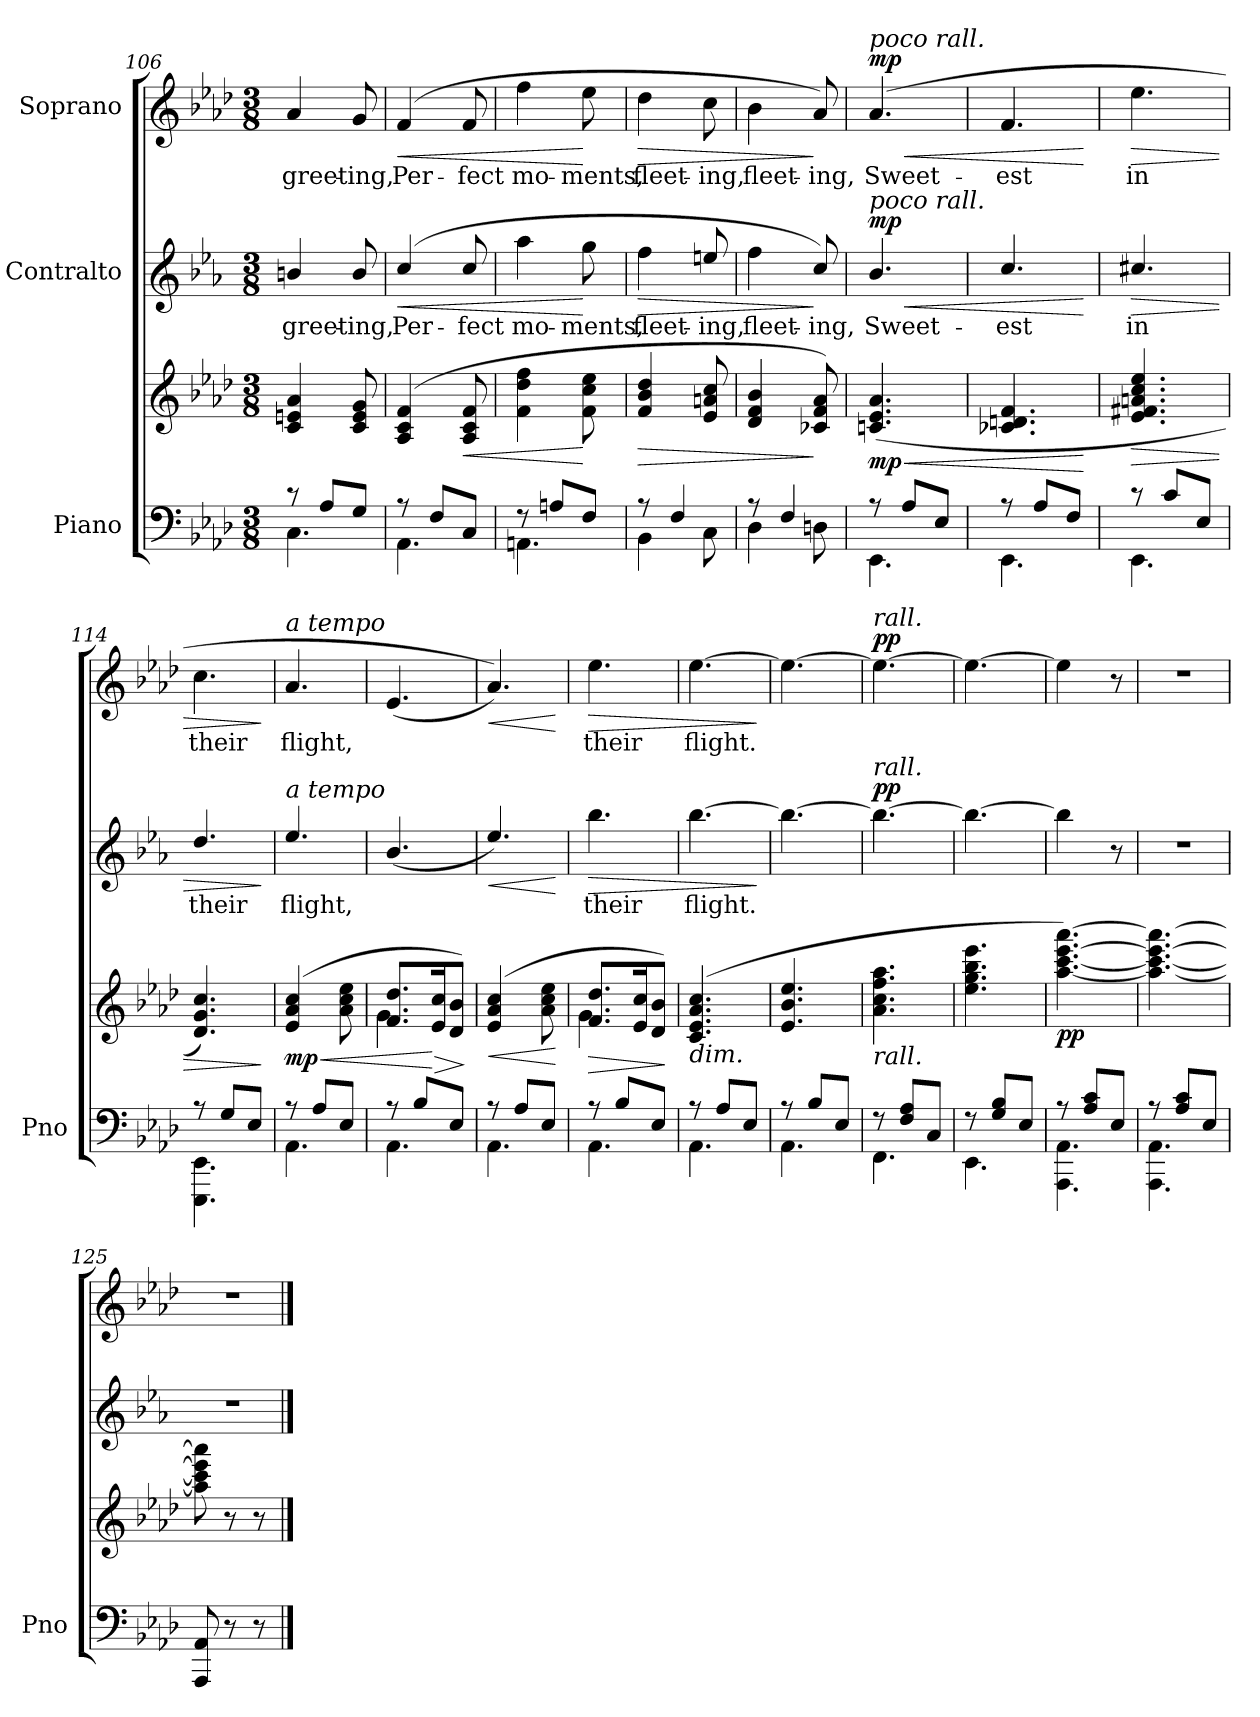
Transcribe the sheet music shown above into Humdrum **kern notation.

**kern	**kern	**dynam	**kern	**text	**dynam	**kern	**text	**dynam
*part3	*part3	*part3	*part2	*part2	*part2	*part1	*part1	*part1
*staff4	*staff3	*staff3/4	*staff2	*staff2	*staff2	*staff1	*staff1	*staff1
*I"Piano	*	*	*I"Contralto	*	*	*I"Soprano	*	*
*I'Pno	*	*	*	*	*	*	*	*
*clefF4	*clefG2	*	*clefG2	*	*	*clefG2	*	*
*	*	*	*ITrd4c7	*	*	*	*	*
*k[b-e-a-d-]	*k[b-e-a-d-]	*	*k[b-e-a-d-]	*	*	*k[b-e-a-d-]	*	*
*M3/8	*M3/8	*	*M3/8	*	*	*M3/8	*	*
=106	=106	=106	=106	=106	=106	=106	=106	=106
*^	*	*	*	*	*	*	*	*
8r	4.C\	4c/ 4en/ 4a-/	.	4en/	greet-	.	4a-/	greet-	.
8A-/L	.	.	.	.	.	.	.	.	.
8G/J	.	8c/ 8e/ 8g/	.	8e/	-ing,	.	8g/	-ing,	.
=107	=107	=107	=107	=107	=107	=107	=107	=107	=107
!	!	!	!	!	!	!LO:HP:b	!	!	!LO:HP:b
8r	4.AA-\	(4A-/ 4c/ 4f/	.	(4f/	Per-	<	(4f/	Per-	<
8F/L	.	.	.	.	.	.	.	.	.
!	!	!	!LO:HP:b	!	!	!	!	!	!
8C/J	.	8A-/ 8c/ 8f/	<	8f/	-fect	.	8f/	-fect	.
=108	=108	=108	=108	=108	=108	=108	=108	=108	=108
8r	4.AAn\	4f\ 4dd-\ 4ff\	.	4dd-\	mo-	.	4ff\	mo-	.
8An/L	.	.	.	.	.	.	.	.	.
8F/J	.	8f\ 8cc\ 8ee-\	[	8cc\	-ments,	[	8ee-\	-ments,	[
=109	=109	=109	=109	=109	=109	=109	=109	=109	=109
!	!	!	!LO:HP:b	!	!	!LO:HP:b	!	!	!LO:HP:b
8r	4BB-\	4f/ 4b-/ 4dd-/	>	4b-\	fleet-	>	4dd-\	fleet-	>
4F/	.	.	.	.	.	.	.	.	.
.	8C\	8e-/ 8an/ 8cc/	.	8an/	-ing,	.	8cc\	-ing,	.
=110	=110	=110	=110	=110	=110	=110	=110	=110	=110
8r	4D-\	4d-/ 4f/ 4b-/	.	4b-\	fleet-	.	4b-\	fleet-	.
4F/	.	.	.	.	.	.	.	.	.
.	8Dn\	8c-X/ 8f/ 8a-/)	]	8f/)	-ing,	]	8a-/)	-ing,	]
=111	=111	=111	=111	=111	=111	=111	=111	=111	=111
!	!	!	!	!	!	!	!LO:TX:a:i:t=poco rall.	!	!
!	!	!	!	!LO:TX:a:i:t=poco rall.	!	!	!	!	!
!	!	!	!LO:HP:b	!	!	!LO:HP:b	!	!	!LO:HP:b
!	!	!	!LO:DY:n=1:b	!	!	!LO:DY:n=1:a	!	!	!LO:DY:n=1:a
8r	4.EE-\	(4.cn/ 4.e-/ 4.a-/	< mp	4.e-/	Sweet-	< mp	(4.a-/	Sweet-	< mp
8A-/L	.	.	.	.	.	.	.	.	.
8E-/J	.	.	.	.	.	.	.	.	.
=112	=112	=112	=112	=112	=112	=112	=112	=112	=112
8r	4.EE-\	4.c-X/ 4.dn/ 4.f/	.	4.f/	-est	.	4.f/	-est	.
8A-/L	.	.	.	.	.	.	.	.	.
8F/J	.	.	.	.	.	.	.	.	.
*v	*v	*	*	*	*	*	*	*	*
.	.	[	.	.	[	.	.	[
=113	=113	=113	=113	=113	=113	=113	=113	=113
*^	*	*	*	*	*	*	*	*
!	!	!	!LO:HP:b	!	!	!LO:HP:b	!	!	!LO:HP:b
8r	4.EE-\	4.e-/ 4.f#X/ 4.an/ 4.cc/ 4.ee-/	>	4.f#X/	in	>	4.ee-\	in	>
8c/L	.	.	.	.	.	.	.	.	.
8E-/J	.	.	.	.	.	.	.	.	.
=114	=114	=114	=114	=114	=114	=114	=114	=114	=114
8r	4.EEE-\ 4.EE-\	4.d-/ 4.g/ 4.cc/)	.	4.g/	their	.	4.cc\	their	.
8G/L	.	.	.	.	.	.	.	.	.
8E-/J	.	.	.	.	.	.	.	.	.
*v	*v	*	*	*	*	*	*	*	*
.	.	]	.	.	]	.	.	]
=115	=115	=115	=115	=115	=115	=115	=115	=115
*^	*	*	*	*	*	*	*	*
!	!	!	!	!	!	!	!LO:TX:a:i:t=a tempo	!	!
!	!	!	!	!LO:TX:a:i:t=a tempo	!	!	!	!	!
!	!	!	!LO:HP:b	!	!	!	!	!	!
!	!	!	!LO:DY:n=1:b	!	!	!	!	!	!
8r	4.AA-\	(4e-/ 4a-/ 4cc/	< mp	4.a-/	flight,	.	4.a-/	flight,	.
8A-/L	.	.	.	.	.	.	.	.	.
8E-/J	.	8a-\ 8cc\ 8ee-\	.	.	.	.	.	.	.
=116	=116	=116	=116	=116	=116	=116	=116	=116	=116
*	*	*^	*	*	*	*	*	*	*
8r	4.AA-\	8.f/ 8.dd-/L	4.g\	.	(4.e-/	.	.	(4.e-/	.	.
8B-/L	.	.	.	.	.	.	.	.	.	.
!	!	!	!	!LO:HP:n=1:b	!	!	!	!	!	!
.	.	16e-/ 16cc/K	.	[ >	.	.	.	.	.	.
8E-/J	.	8d-/ 8b-/J)	.	.	.	.	.	.	.	.
*v	*v	*	*	*	*	*	*	*	*	*
*	*v	*v	*	*	*	*	*	*	*
.	.	]	.	.	.	.	.	.
=117	=117	=117	=117	=117	=117	=117	=117	=117
*^	*	*	*	*	*	*	*	*
!	!	!	!LO:HP:b	!	!	!LO:HP:b	!	!	!LO:HP:b
8r	4.AA-\	(4e-/ 4a-/ 4cc/	<	4.a-/)	.	<	4.a-/))	.	<
8A-/L	.	.	.	.	.	.	.	.	.
8E-/J	.	8a-\ 8cc\ 8ee-\	.	.	.	.	.	.	.
*v	*v	*	*	*	*	*	*	*	*
.	.	[	.	.	[	.	.	[
=118	=118	=118	=118	=118	=118	=118	=118	=118
*^	*	*	*	*	*	*	*	*
!	!	!	!LO:HP:b	!	!	!LO:HP:b	!	!	!LO:HP:b
*	*	*^	*	*	*	*	*	*	*
8r	4.AA-\	8.f/ 8.dd-/L	4.g\	>	4.ee-\	their	>	4.ee-\	their	>
8B-/L	.	.	.	.	.	.	.	.	.	.
.	.	16e-/ 16cc/K	.	.	.	.	.	.	.	.
8E-/J	.	8d-/ 8b-/J)	.	.	.	.	.	.	.	.
*v	*v	*	*	*	*	*	*	*	*	*
*	*v	*v	*	*	*	*	*	*	*
.	.	]	.	.	.	.	.	.
=119	=119	=119	=119	=119	=119	=119	=119	=119
*^	*	*	*	*	*	*	*	*
!	!	!LO:TX:b:i:t=dim.	!	!	!	!	!	!	!
8r	4.AA-\	(4.c/ 4.e-/ 4.a-/ 4.cc/	.	[4.ee-\	flight.	.	[4.ee-\	flight.	.
8A-/L	.	.	.	.	.	.	.	.	.
8E-/J	.	.	.	.	.	.	.	.	.
*v	*v	*	*	*	*	*	*	*	*
.	.	.	.	.	]	.	.	]
=120	=120	=120	=120	=120	=120	=120	=120	=120
*^	*	*	*	*	*	*	*	*
8r	4.AA-\	4.e-/ 4.b-/ 4.ee-/	.	4.ee-\_	.	.	4.ee-\_	.	.
8B-/L	.	.	.	.	.	.	.	.	.
8E-/J	.	.	.	.	.	.	.	.	.
=121	=121	=121	=121	=121	=121	=121	=121	=121	=121
!	!	!	!	!	!	!	!LO:TX:a:i:t=rall.	!	!
!	!	!	!	!LO:TX:a:i:t=rall.	!	!	!	!	!
!	!	!LO:TX:b:i:t=rall.	!	!	!	!	!	!	!
!	!	!	!	!	!	!LO:DY:a	!	!	!LO:DY:a
8r	4.FF\	4.a-\ 4.cc\ 4.ff\ 4.aa-\	.	4.ee-\_	.	pp	4.ee-\_	.	pp
8F/ 8A-/L	.	.	.	.	.	.	.	.	.
8C/J	.	.	.	.	.	.	.	.	.
=122	=122	=122	=122	=122	=122	=122	=122	=122	=122
8r	4.EE-\	4.ee-\ 4.gg\ 4.bb-\ 4.eee-\	.	4.ee-\_	.	.	4.ee-\_	.	.
8G/ 8B-/L	.	.	.	.	.	.	.	.	.
8E-/J	.	.	.	.	.	.	.	.	.
=123	=123	=123	=123	=123	=123	=123	=123	=123	=123
!	!	!	!LO:DY:b	!	!	!	!	!	!
8r	4.AAA-\ 4.AA-\	[4.aa-\ [4.ccc\ [4.eee-\ [4.aaa-\)	pp	4ee-\]	.	.	4ee-\]	.	.
8A-/ 8c/L	.	.	.	.	.	.	.	.	.
8E-/J	.	.	.	8r	.	.	8r	.	.
=124	=124	=124	=124	=124	=124	=124	=124	=124	=124
8r	4.AAA-\ 4.AA-\	4.aa-\_ 4.ccc\_ 4.eee-\_ 4.aaa-\_	.	4.r	.	.	4.r	.	.
8A-/ 8c/L	.	.	.	.	.	.	.	.	.
8E-/J	.	.	.	.	.	.	.	.	.
*v	*v	*	*	*	*	*	*	*	*
=125	=125	=125	=125	=125	=125	=125	=125	=125
8AAA-/ 8AA-/	8aa-\] 8ccc\] 8eee-\] 8aaa-\]	.	4.r	.	.	4.r	.	.
8r	8r	.	.	.	.	.	.	.
8r	8r	.	.	.	.	.	.	.
==	==	==	==	==	==	==	==	==
*-	*-	*-	*-	*-	*-	*-	*-	*-
